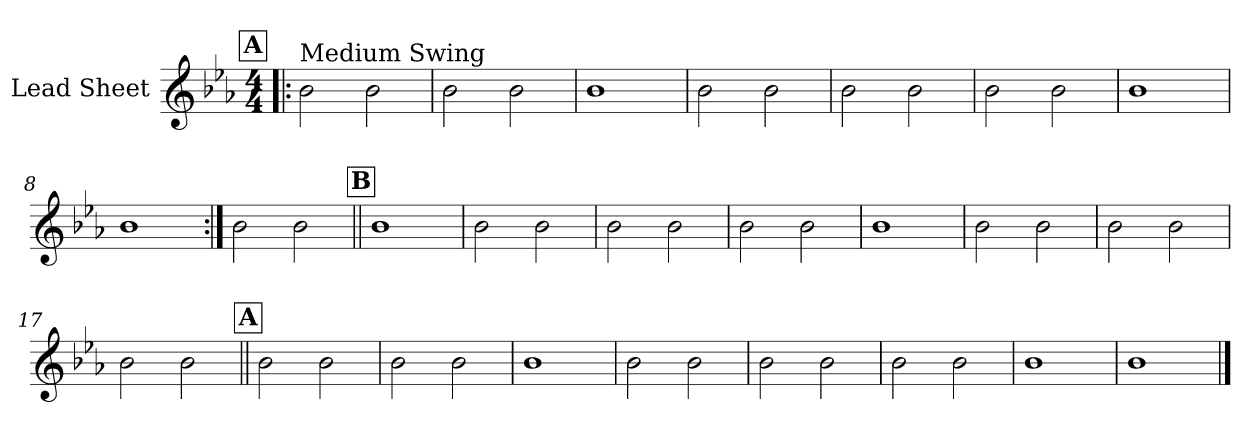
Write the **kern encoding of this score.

**kern
*part1
*staff1
*I"Lead Sheet
*clefG2
*k[b-e-a-]
*E-:
*M4/4
!!LO:REH:place=s1:a:fs=14:t=A
=1!|:
!LO:TX:a:t=Medium Swing
2b-\
2b-\
=2
2b-\
2b-\
=3
1b-
=4
2b-\
2b-\
!!LO:LB:g=z
=5
2b-\
2b-\
=6
2b-\
2b-\
=7
1b-
=8
1b-
!!LO:LB:g=z
=9:|!
2b-\
2b-\
!!LO:LB:g=z
!!LO:REH:place=s1:a:fs=14:t=B
=10||
1b-
=11
2b-\
2b-\
=12
2b-\
2b-\
=13
2b-\
2b-\
!!LO:LB:g=z
=14
1b-
=15
2b-\
2b-\
=16
2b-\
2b-\
=17
2b-\
2b-\
!!LO:LB:g=z
!!LO:REH:place=s1:a:fs=14:t=A
=18||
2b-\
2b-\
=19
2b-\
2b-\
=20
1b-
=21
2b-\
2b-\
!!LO:LB:g=z
=22
2b-\
2b-\
=23
2b-\
2b-\
=24
1b-
=25
1b-
==
*-
